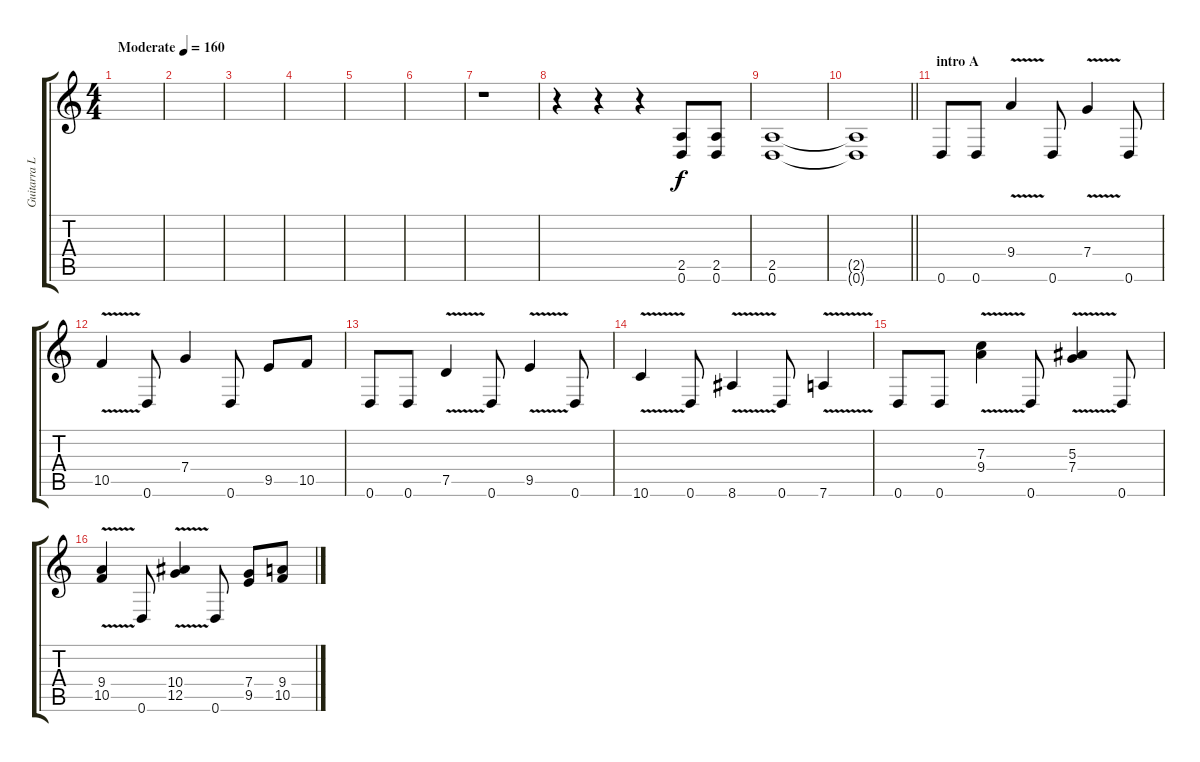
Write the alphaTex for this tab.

\track ("Guitarra Lider" "Guitarra L") {instrument overdrivenguitar}
\staff {score tabs}
\tuning (D4 A3 F3 C3 G2 D2) {hide}
\ts (4 4)
\tempo (160 "Moderate")
\clef g2
\ks c
|
|
|
|
|
|
r.1 |
r.4 r.4 r.4 (2.5 0.6).8 (2.5 0.6).8 |
(2.5 0.6).1 |
\barLineRight lightlight
(2.5{t} 0.6{t}).1 |
\section ("" "intro A")
0.6.8 0.6.8{volume 16 balance 8} 9.4{v}.4 0.6.8 7.4{v}.4 0.6.8 |
10.5{v}.4 0.6.8 7.4.4 0.6.8 9.5.8 10.5.8 |
0.6.8 0.6.8 7.5{v}.4 0.6.8 9.5{v}.4 0.6.8 |
10.6{v}.4 0.6.8 8.6{v}.4 0.6.8 7.6{v}.4 |
0.6.8 0.6.8 (7.3 9.4{v}).4 0.6.8 (5.3 7.4{v}).4 0.6.8 |
(9.4 10.5{v}).4 0.6.8 (10.4 12.5{v}).4 0.6.8 (7.4 9.5).8 (9.4 10.5).8
